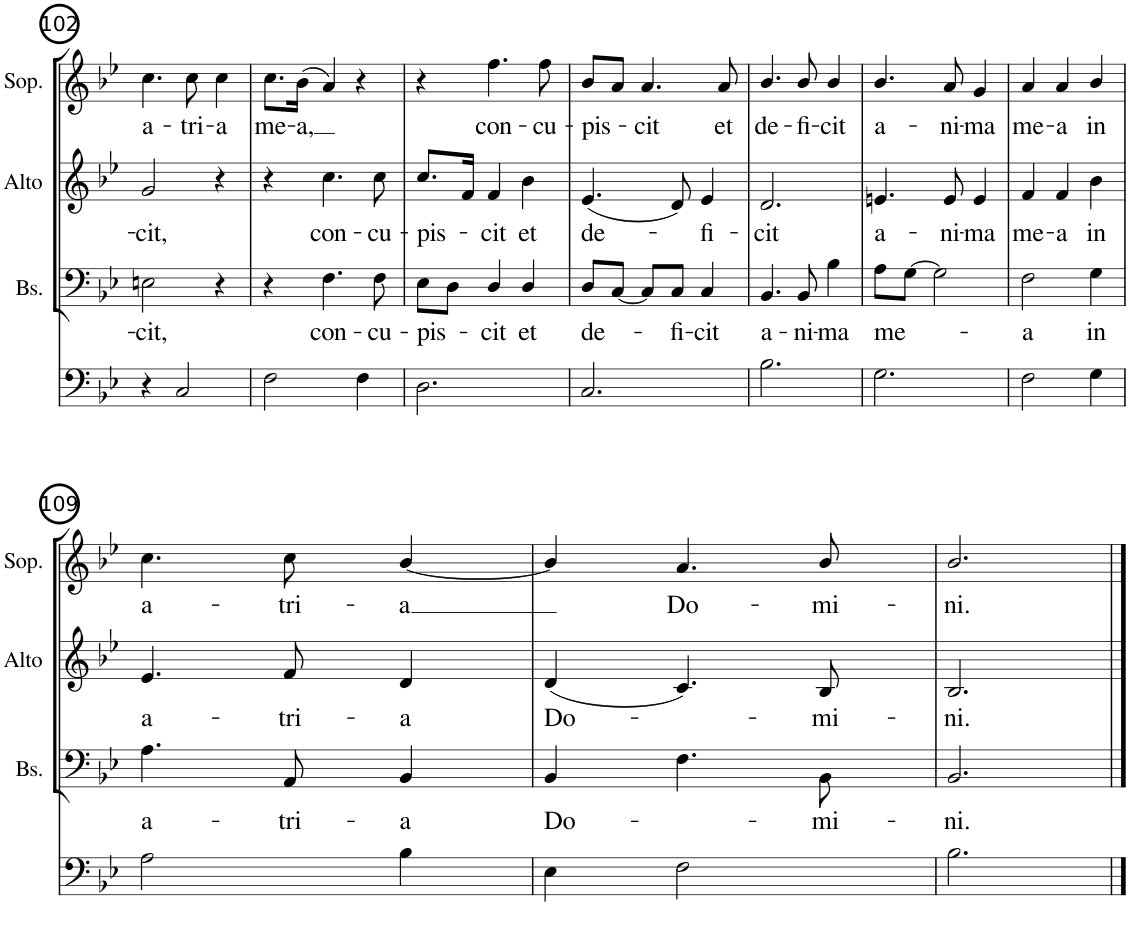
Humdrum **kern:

**kern	**kern	**text	**kern	**text	**kern	**text
*part4	*part3	*part3	*part2	*part2	*part1	*part1
*staff4	*staff3	*staff3	*staff2	*staff2	*staff1	*staff1
*I"P4	*I"Bass	*	*I"Contralto	*	*I"Soprano	*
*	*I'Bs.	*	*	*	*I'Sop.	*
!!LO:PB:g=z
*clefF4	*clefF4	*	*clefG2	*	*clefG2	*
*k[b-e-]	*k[b-e-]	*	*k[b-e-]	*	*k[b-e-]	*
*B-:	*B-:	*	*B-:	*	*B-:	*
*M3/4	*M3/4	*	*M3/4	*	*M3/4	*
=102	=102	=102	=102	=102	=102	=102
!	!	!LO:LY:b	!	!LO:LY:b	!	!LO:LY:b
4r	2En\	-cit,	2g/	-cit,	4.cc\	a-
2C/	.	.	.	.	.	.
!	!	!	!	!	!	!LO:LY:b
.	.	.	.	.	8cc\	-tri-
!	!	!	!	!	!	!LO:LY:b
.	4r	.	4r	.	4cc\	-a
=103	=103	=103	=103	=103	=103	=103
!	!	!	!	!	!	!LO:LY:b
2F\	4r	.	4r	.	8.cc\L	me-
!	!	!	!	!	!	!LO:LY:b
.	.	.	.	.	(16b-\Jk	-a,
!	!	!LO:LY:b	!	!LO:LY:b	!	!
.	4.F\	con-	4.cc\	con-	4a/)	.
4F\	.	.	.	.	4r	.
!	!	!LO:LY:b	!	!LO:LY:b	!	!
.	8F\	-cu-	8cc\	-cu-	.	.
=104	=104	=104	=104	=104	=104	=104
!	!	!LO:LY:b	!	!LO:LY:b	!	!
2.D\	8E-\L	-pis-	8.cc/L	-pis-	4r	.
.	8D\J	.	.	.	.	.
.	.	.	16f/Jk	.	.	.
!	!	!LO:LY:b	!	!LO:LY:b	!	!LO:LY:b
.	4D/	-cit	4f/	-cit	4.ff\	con-
!	!	!LO:LY:b	!	!LO:LY:b	!	!
.	4D/	et	4b-\	et	.	.
!	!	!	!	!	!	!LO:LY:b
.	.	.	.	.	8ff\	-cu-
=105	=105	=105	=105	=105	=105	=105
!	!	!LO:LY:b	!	!LO:LY:b	!	!LO:LY:b
2.C/	8D/L	de-	(4.e-/	de-	8b-/L	-pis-
.	[8C/J	.	.	.	8a/J	.
!	!	!	!	!	!	!LO:LY:b
.	8C/L]	.	.	.	4.a/	-cit
!	!	!LO:LY:b	!	!	!	!
.	8C/J	-fi-	8d/)	.	.	.
!	!	!LO:LY:b	!	!LO:LY:b	!	!
.	4C/	-cit	4e-/	-fi-	.	.
!	!	!	!	!	!	!LO:LY:b
.	.	.	.	.	8a/	et
=106	=106	=106	=106	=106	=106	=106
!	!	!LO:LY:b	!	!LO:LY:b	!	!LO:LY:b
2.B-\	4.BB-/	a-	2.d/	-cit	4.b-/	de-
!	!	!LO:LY:b	!	!	!	!LO:LY:b
.	8BB-/	-ni-	.	.	8b-/	-fi-
!	!	!LO:LY:b	!	!	!	!LO:LY:b
.	4B-\	-ma	.	.	4b-/	-cit
=107	=107	=107	=107	=107	=107	=107
!	!	!LO:LY:b	!	!LO:LY:b	!	!LO:LY:b
2.G\	8A\L	me-	4.en/	a-	4.b-/	a-
.	[8G\J	.	.	.	.	.
.	2G\]	.	.	.	.	.
!	!	!	!	!LO:LY:b	!	!LO:LY:b
.	.	.	8e/	-ni-	8a/	-ni-
!	!	!	!	!LO:LY:b	!	!LO:LY:b
.	.	.	4e/	-ma	4g/	-ma
=108	=108	=108	=108	=108	=108	=108
!	!	!LO:LY:b	!	!LO:LY:b	!	!LO:LY:b
2F\	2F\	-a	4f/	me-	4a/	me-
!	!	!	!	!LO:LY:b	!	!LO:LY:b
.	.	.	4f/	-a	4a/	-a
!	!	!LO:LY:b	!	!LO:LY:b	!	!LO:LY:b
4G\	4G\	in	4b-\	in	4b-/	in
!!LO:LB:g=z
=109	=109	=109	=109	=109	=109	=109
!	!	!LO:LY:b	!	!LO:LY:b	!	!LO:LY:b
2A\	4.A\	a-	4.e-/	a-	4.cc\	a-
!	!	!LO:LY:b	!	!LO:LY:b	!	!LO:LY:b
.	8AA/	-tri-	8f/	-tri-	8cc\	-tri-
!	!	!LO:LY:b	!	!LO:LY:b	!	!LO:LY:b
4B-\	4BB-/	-a	4d/	-a	[4b-/	-a
=110	=110	=110	=110	=110	=110	=110
!	!	!LO:LY:b	!	!LO:LY:b	!	!
4E-\	4BB-/	Do-	(4d/	Do-	4b-/]	.
!	!	!	!	!	!	!LO:LY:b
2F\	4.F\	.	4.c/)	.	4.a/	Do-
!	!	!LO:LY:b	!	!LO:LY:b	!	!LO:LY:b
.	8BB-\	-mi-	8B-/	-mi-	8b-/	-mi-
=111	=111	=111	=111	=111	=111	=111
!	!	!LO:LY:b	!	!LO:LY:b	!	!LO:LY:b
2.B-\	2.BB-/	-ni.	2.B-/	-ni.	2.b-/	-ni.
==	==	==	==	==	==	==
*-	*-	*-	*-	*-	*-	*-
